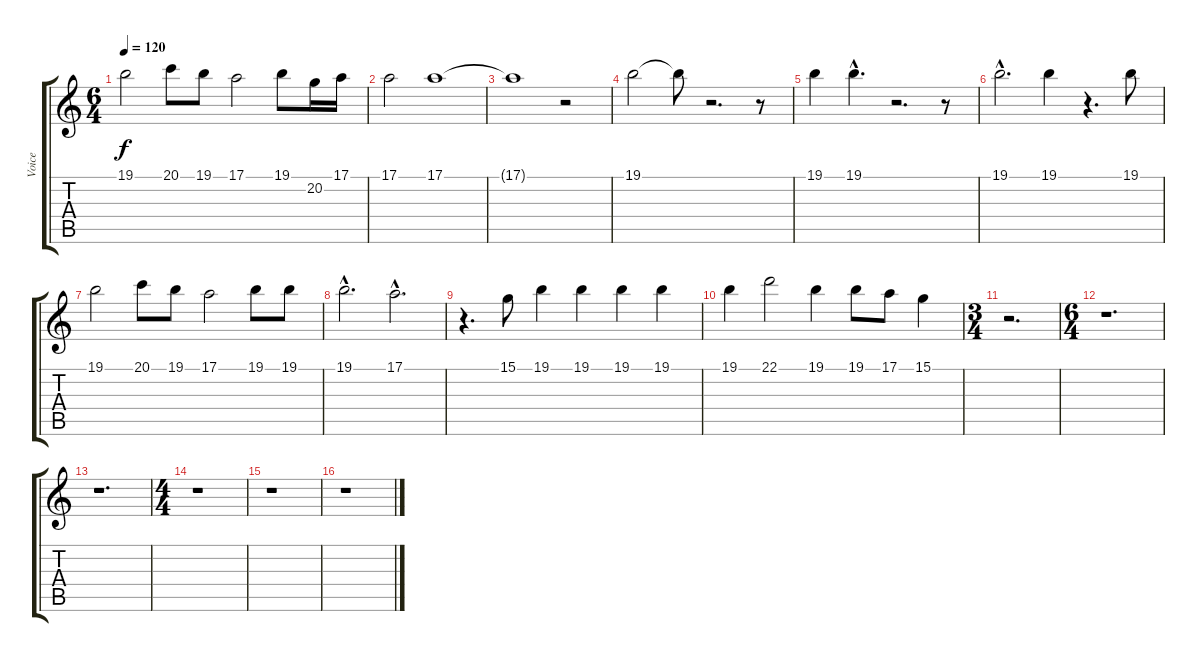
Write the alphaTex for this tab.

\track ("Voice" "Voice") {instrument oboe}
\staff {score tabs}
\tuning (E4 B3 G3 D3 A2 E2) {hide}
\ts (6 4)
\tempo 120
\clef g2
\ks c
19.1.2{dy f} 20.1.8 19.1.8 17.1.2 19.1.8 20.2.16 17.1.16 |
17.1.2 17.1.1 |
17.1{t}.1 r.2 |
19.1.2 19.1{t}.8 r.2{d} r.8 |
19.1.4 19.1{hac}.4{d} r.2{d} r.8 |
19.1{hac}.2{d} 19.1.4 r.4{d} 19.1.8 |
19.1.2 20.1.8 19.1.8 17.1.2 19.1.8 19.1.8 |
19.1{hac}.2{d} 17.1{hac}.2{d} |
r.4{d} 15.1.8 19.1.4 19.1.4 19.1.4 19.1.4 |
19.1.4 22.1.2 19.1.4 19.1.8 17.1.8 15.1.4 |
\ts (3 4)
r.2{d} |
\ts (6 4)
r.1{d} |
r.1{d} |
\ts (4 4)
r.1 |
r.1 |
r.1
